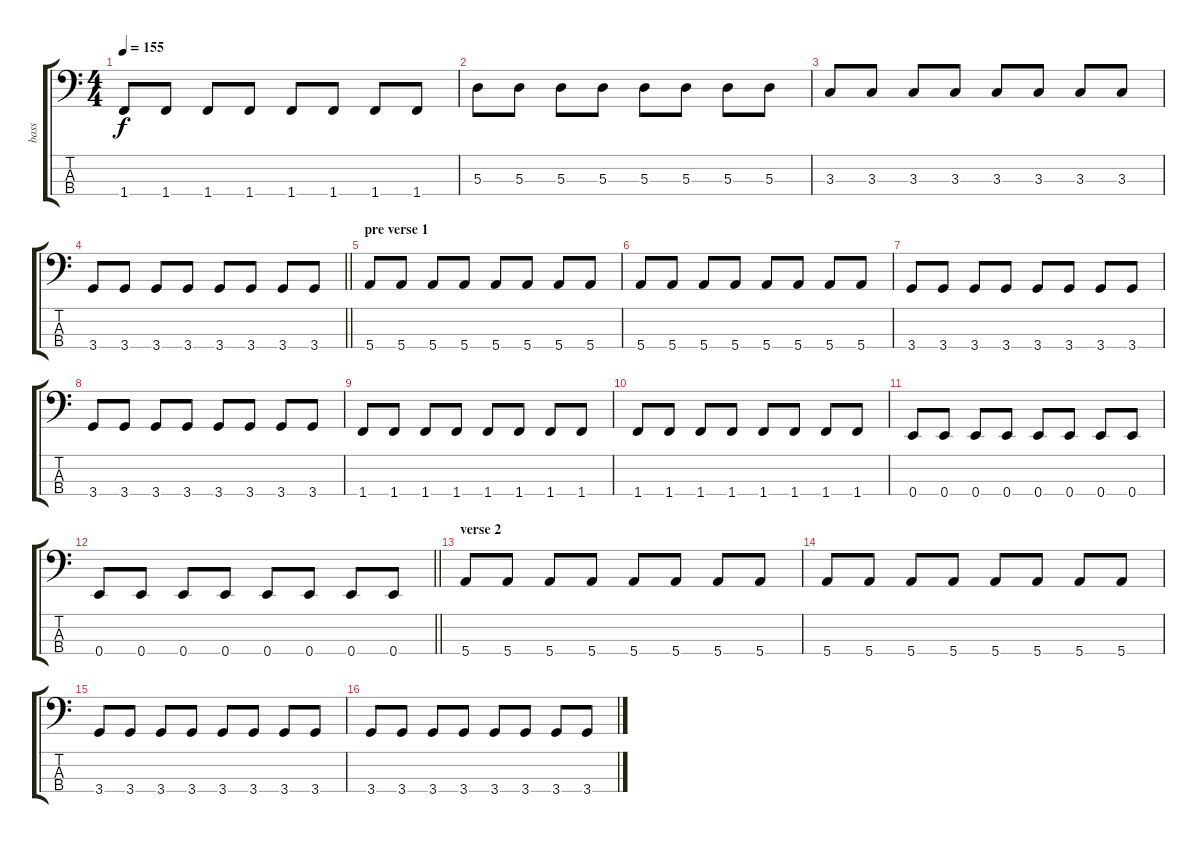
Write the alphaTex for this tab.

\track ("bass" "bass") {instrument electricbassfinger}
\staff {score tabs}
\tuning (G2 D2 A1 E1) {hide}
\ts (4 4)
\tempo 155
\clef f4
\ks c
1.4.8{dy f} 1.4.8 1.4.8 1.4.8 1.4.8 1.4.8 1.4.8 1.4.8 |
5.3.8 5.3.8 5.3.8 5.3.8 5.3.8 5.3.8 5.3.8 5.3.8 |
3.3.8 3.3.8 3.3.8 3.3.8 3.3.8 3.3.8 3.3.8 3.3.8 |
\barLineRight lightlight
3.4.8 3.4.8 3.4.8 3.4.8 3.4.8 3.4.8 3.4.8 3.4.8 |
\section ("" "pre verse 1")
5.4.8 5.4.8 5.4.8 5.4.8 5.4.8 5.4.8 5.4.8 5.4.8 |
5.4.8 5.4.8 5.4.8 5.4.8 5.4.8 5.4.8 5.4.8 5.4.8 |
3.4.8 3.4.8 3.4.8 3.4.8 3.4.8 3.4.8 3.4.8 3.4.8 |
3.4.8 3.4.8 3.4.8 3.4.8 3.4.8 3.4.8 3.4.8 3.4.8 |
1.4.8 1.4.8 1.4.8 1.4.8 1.4.8 1.4.8 1.4.8 1.4.8 |
1.4.8 1.4.8 1.4.8 1.4.8 1.4.8 1.4.8 1.4.8 1.4.8 |
0.4.8 0.4.8 0.4.8 0.4.8 0.4.8 0.4.8 0.4.8 0.4.8 |
\barLineRight lightlight
0.4.8 0.4.8 0.4.8 0.4.8 0.4.8 0.4.8 0.4.8 0.4.8 |
\section ("" "verse 2")
5.4.8 5.4.8 5.4.8 5.4.8 5.4.8 5.4.8 5.4.8 5.4.8 |
5.4.8 5.4.8 5.4.8 5.4.8 5.4.8 5.4.8 5.4.8 5.4.8 |
3.4.8 3.4.8 3.4.8 3.4.8 3.4.8 3.4.8 3.4.8 3.4.8 |
3.4.8 3.4.8 3.4.8 3.4.8 3.4.8 3.4.8 3.4.8 3.4.8
